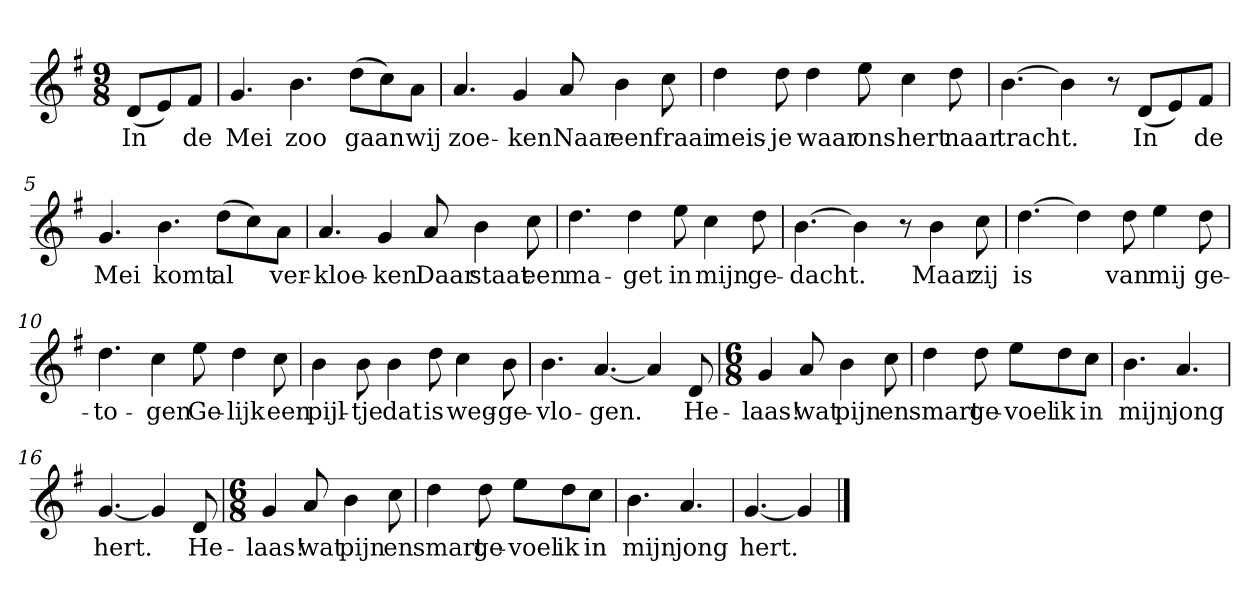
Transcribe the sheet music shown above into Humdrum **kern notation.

**kern	**text
*part1	*part1
*staff1	*staff1
*clefG2	*
*k[f#]	*
*G:	*
*M9/8	*
*MM120	*
=	=
(8d/L	In
8e/)	.
8f#/J	de
=1	=1
4.g	Mei
4.b	zoo
(8dd\L	gaan
8cc\)	.
8a\J	wij
=2	=2
4.a	zoe-
4g	-ken
8a	Naar
4b	een
8cc	fraai
=3	=3
4dd	meis-
8dd	-je
4dd	waar
8ee	ons
4cc	hert
8dd	naar
=4	=4
[4.b	tracht.
4b]	.
8r	.
(8d/L	In
8e/)	.
8f#/J	de
=5	=5
4.g	Mei
4.b	komt
(8dd\L	al
8cc\)	.
8a\J	ver-
=6	=6
4.a	-kloe-
4g	-ken
8a	Daar
4b	staat
8cc	een
=7	=7
4.dd	ma-
4dd	-get
8ee	in
4cc	mijn
8dd	ge-
=8	=8
[4.b	-dacht.
4b]	.
8r	.
4b	Maar
8cc	zij
=9	=9
[4.dd	is
4dd]	.
8dd	van
4ee	mij
8dd	ge-
=10	=10
4.dd	-to-
4cc	-gen
8ee	Ge-
4dd	-lijk
8cc	een
=11	=11
4b	pijl-
8b	-tje
4b	dat
8dd	is
4cc	weg-
8b	-ge-
=12	=12
4.b	-vlo-
[4.a	-gen.
4a]	.
8d	He-
=13	=13
*M6/8	*
4g	-laas!
8a	wat
4b	pijn
8cc	en
=14	=14
4dd	smart
8dd	ge-
8ee\L	-voel
8dd\	ik
8cc\J	in
=15	=15
4.b	mijn
4.a	jong
=16	=16
[4.g	hert.
4g]	.
8d	He-
=17	=17
*M6/8	*
4g	-laas!
8a	wat
4b	pijn
8cc	en
=18	=18
4dd	smart
8dd	ge-
8ee\L	-voel
8dd\	ik
8cc\J	in
=19	=19
4.b	mijn
4.a	jong
=20	=20
[4.g	hert.
4g]	.
==	==
*-	*-
